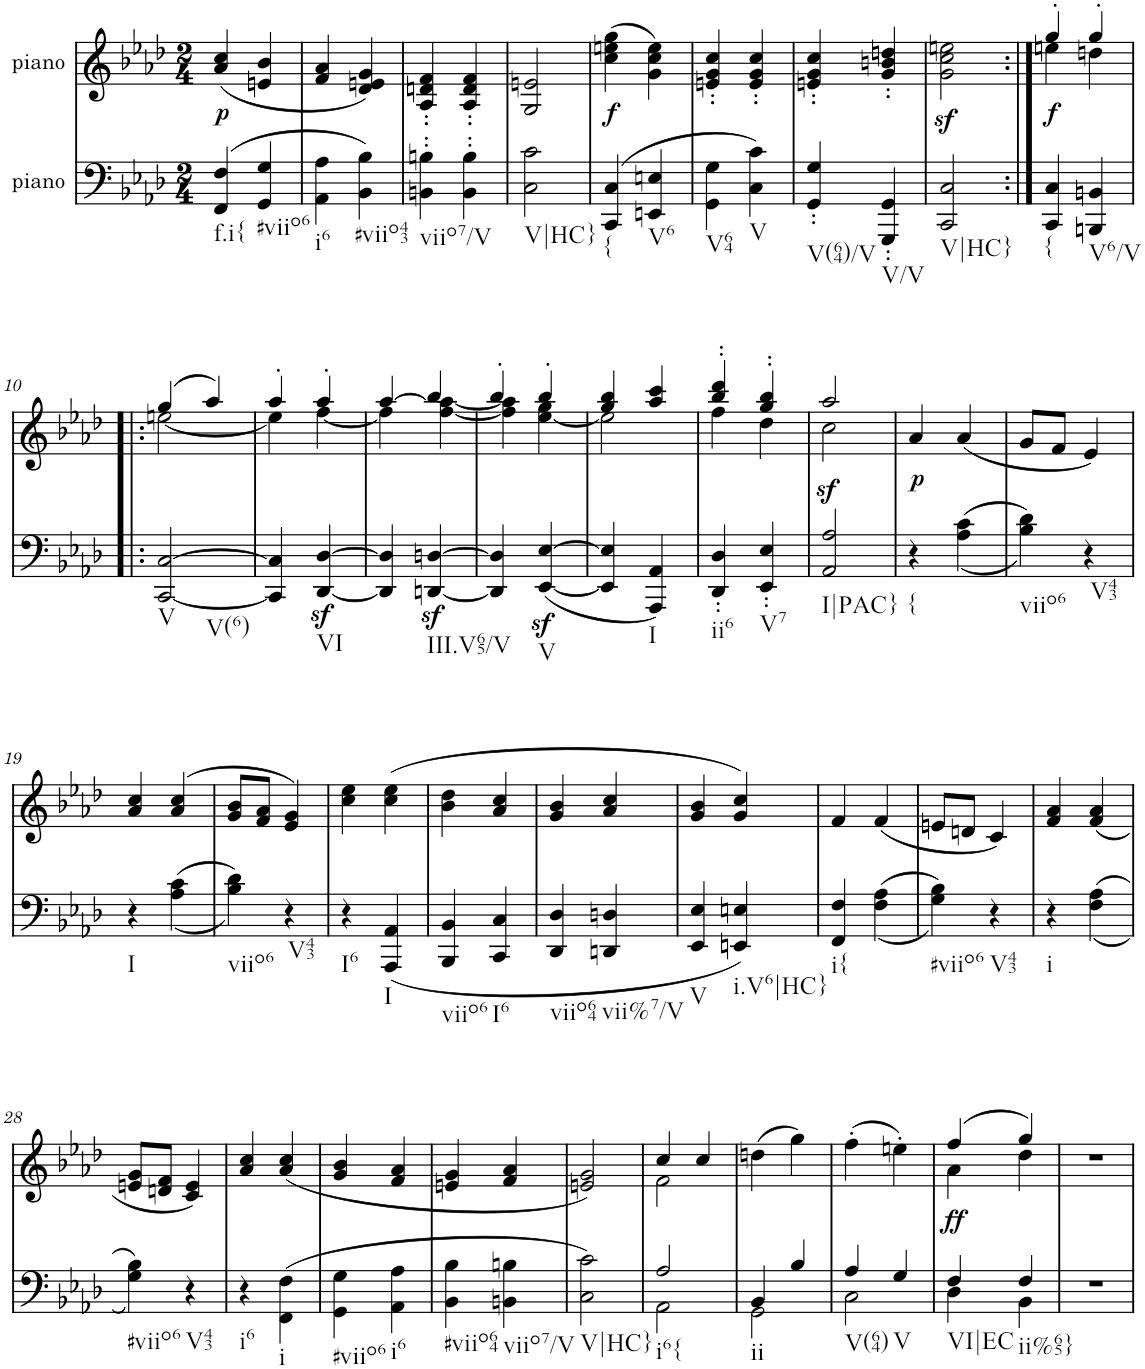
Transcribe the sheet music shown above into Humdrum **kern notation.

**kern	**kern	**text	**dynam
*part2	*part1	*part1	*part1
*staff2	*staff1	*staff1	*staff1
*I"piano	*I"piano	*	*
*I'Pno	*I'Pno	*	*
*clefF4	*clefG2	*	*
*k[b-e-a-d-]	*k[b-e-a-d-]	*	*
*f:	*f:	*	*
*M2/4	*M2/4	*	*
=1	=1	=1	=1
!LO:TX:b:t=f.i{	!	!	!
!	!	!LO:LY:b	!
(4FF/ 4F/	(4a-/ 4cc/	.	.
!LO:TX:b:t=#viio6	!	!	!
4GG/ 4G/	4en/ 4b-/	.	.
=2	=2	=2	=2
!LO:TX:b:t=i6	!	!	!
4AA-\ 4A-\	4f/ 4a-/	.	.
!LO:TX:b:t=#viio43	!	!	!
4BB-\ 4B-\)	4d-/ 4en/ 4g/)	.	.
=3	=3	=3	=3
!LO:TX:b:t=viio7/V	!	!	!
4BBn\' 4Bn\'	4A-/' 4dn/' 4f/'	.	.
4BB\' 4B\'	4A-/' 4d/' 4f/'	.	.
=4	=4	=4	=4
!LO:TX:b:t=V|HC}	!	!	!
2C\ 2c\	2G/ 2en/	.	.
=5	=5	=5	=5
!LO:TX:b:t={	!	!	!
!	!	!LO:LY:b	!
(4CC/ 4C/	(4cc\ 4een\ 4gg\	.	.
!LO:TX:b:t=V6	!	!	!
4EEn/ 4En/	4g\ 4cc\ 4ee\)	.	.
=6	=6	=6	=6
!LO:TX:b:t=V64	!	!	!
4GG\ 4G\	4en/' 4g/' 4cc/'	.	.
!LO:TX:b:t=V	!	!	!
4C\ 4c\)	4e/' 4g/' 4cc/'	.	.
=7	=7	=7	=7
!LO:TX:b:t=V(64)/V	!	!	!
4GG/' 4G/'	4en/' 4g/' 4cc/'	.	.
!LO:TX:b:t=V/V	!	!	!
4GGG/' 4GG/'	4g/' 4bn/' 4ddn/'	.	.
=8	=8	=8	=8
!LO:TX:b:t=V|HC}	!	!	!
2CC/ 2C/	2g\z< 2cc\z< 2een\z<	.	.
=9:|!	=9:|!	=9:|!	=9:|!
*	*^	*	*
!LO:TX:b:t={	!	!	!	!
!	!	!	!LO:LY:b	!
4CC/ 4C/	4gg'/	4een\	.	.
!LO:TX:b:t=V6/V	!	!	!	!
4BBBn/ 4BBn/	4gg'/	4ddn\	.	.
!!LO:LB:g=z	!!
=10!|:	=10!|:	=10!|:	=10!|:	=10!|:
!LO:TX:b:t=V	!	!	!	!
!LO:TX:b:t=V(6)	!	!	!	!
[2CC/ [2C/	(4gg/	[2een\	.	.
.	4aa-/)	.	.	.
=11	=11	=11	=11	=11
4CC/] 4C/]	4aa-'/	4ee\]	.	.
!LO:TX:b:t=VI	!	!	!	!
[4DD-/z< [4D-/z<	4aa-'/	[4ff\	.	.
=12	=12	=12	=12	=12
4DD-/] 4D-/]	[4aa-/	4ff\]	.	.
!LO:TX:b:t=III.V65/V	!	!	!	!
[4DDn/z< [4Dn/z<	4bb-/	[4ff\ 4aa-\_	.	.
=13	=13	=13	=13	=13
4DD/] 4D/]	4bb-'/	4ff\] 4aa-\]	.	.
!LO:TX:b:t=V	!	!	!	!
([4EE-/z< [4E-/z<	4bb-'/	[4ee-\ 4gg\	.	.
=14	=14	=14	=14	=14
4EE-/] 4E-/]	4gg/ 4bb-/	2ee-\]	.	.
!LO:TX:b:t=I	!	!	!	!
4AAA-/ 4AA-/)	4aa-/ 4ccc/	.	.	.
=15	=15	=15	=15	=15
!LO:TX:b:t=ii6	!	!	!	!
4DD-/' 4D-/'	4bb-/' 4ddd-/'	4ff\	.	.
!LO:TX:b:t=V7	!	!	!	!
4EE-/' 4E-/'	4gg/' 4bb-/'	4dd-\	.	.
=16	=16	=16	=16	=16
!LO:TX:b:t=I|PAC}	!	!	!	!
!	!	!	!	!LO:DY:b
2AA-/ 2A-/	2aa-/	2cc\	.	sf
=17	=17	=17	=17	=17
!LO:TX:b:t={	!	!	!	!
!	!	!	!LO:LY:b	!
*	*v	*v	*	*
4r	4a-/	.	.
(<(4A-\ 4c\	(4a-/	.	.
=18	=18	=18	=18
!LO:TX:b:t=viio6	!	!	!
4B-\ 4d-\))	8g/L	.	.
.	8f/J	.	.
!LO:TX:b:t=V43	!	!	!
4r	4e-/)	.	.
!!LO:LB:g=z
=19	=19	=19	=19
!LO:TX:b:t=I	!	!	!
4r	4a-/ 4cc/	.	.
(<(4A-\ 4c\	(>4a-/ 4cc/	.	.
=20	=20	=20	=20
!LO:TX:b:t=viio6	!	!	!
4B-\ 4d-\))	8g/ 8b-/L	.	.
.	8f/ 8a-/J	.	.
!LO:TX:b:t=V43	!	!	!
4r	4e-/ 4g/)	.	.
=21	=21	=21	=21
!LO:TX:b:t=I6	!	!	!
4r	4cc\ 4ee-\	.	.
!LO:TX:b:t=I	!	!	!
(<4AAA-/ 4AA-/	(4cc\ 4ee-\	.	.
=22	=22	=22	=22
!LO:TX:b:t=viio6	!	!	!
4BBB-/ 4BB-/	4b-\ 4dd-\	.	.
!LO:TX:b:t=I6	!	!	!
4CC/ 4C/	4a-/ 4cc/	.	.
=23	=23	=23	=23
!LO:TX:b:t=viio64	!	!	!
4DD-/ 4D-/	4g/ 4b-/	.	.
!LO:TX:b:t=vii%7/V	!	!	!
4DDn/ 4Dn/	4a-/ 4cc/	.	.
=24	=24	=24	=24
!LO:TX:b:t=V	!	!	!
4EE-/ 4E-/	4g/ 4b-/	.	.
!LO:TX:b:t=i.V6|HC}	!	!	!
4EEn/ 4En/)	4g/ 4cc/)	.	.
=25	=25	=25	=25
!LO:TX:b:t=i{	!	!	!
4FF/ 4F/	4f/	.	.
(<(4F\ 4A-\	(4f/	.	.
=26	=26	=26	=26
!LO:TX:b:t=#viio6	!	!	!
4G\ 4B-\))	8en/L	.	.
.	8dn/J	.	.
!LO:TX:b:t=V43	!	!	!
4r	4c/)	.	.
=27	=27	=27	=27
!LO:TX:b:t=i	!	!	!
4r	4f/ 4a-/	.	.
((<4F\ 4A-\	(4f/ 4a-/	.	.
!!LO:LB:g=z
=28	=28	=28	=28
!LO:TX:b:t=#viio6	!	!	!
4G\ 4B-\))	8en/ 8g/L	.	.
.	8dn/ 8f/J	.	.
!LO:TX:b:t=V43	!	!	!
4r	4c/ 4e/)	.	.
=29	=29	=29	=29
!LO:TX:b:t=i6	!	!	!
4r	4a-/ 4cc/	.	.
!LO:TX:b:t=i	!	!	!
(4FF\ 4F\	(4a-/ 4cc/	.	.
=30	=30	=30	=30
!LO:TX:b:t=#viio6	!	!	!
4GG\ 4G\	4g/ 4b-/	.	.
!LO:TX:b:t=i6	!	!	!
4AA-\ 4A-\	4f/ 4a-/	.	.
=31	=31	=31	=31
!LO:TX:b:t=#viio64	!	!	!
4BB-\ 4B-\	4en/ 4g/	.	.
!LO:TX:b:t=viio7/V	!	!	!
4BBn\ 4Bn\	4f/ 4a-/	.	.
=32	=32	=32	=32
!LO:TX:b:t=V|HC}	!	!	!
2C\ 2c\)	2en/ 2g/)	.	.
=33	=33	=33	=33
*^	*^	*	*
!LO:TX:b:t=i6{	!	!	!	!	!
2A-/	2AA-\	4cc/	2f\	.	.
.	.	4cc/	.	.	.
*	*	*v	*v	*	*
=34	=34	=34	=34	=34
!LO:TX:b:t=ii	!	!	!	!
4BB-/	2GG\	(4ddn\	.	.
4B-/	.	4gg\)	.	.
=35	=35	=35	=35	=35
!LO:TX:b:t=V(64)	!	!	!	!
4A-/	2C\	(4ff'\	.	.
!LO:TX:b:t=V	!	!	!	!
4G/	.	4een'\)	.	.
=36	=36	=36	=36	=36
!LO:TX:b:t=VI|EC	!	!	!	!
!	!	!	!LO:LY:b	!
*	*	*^	*	*
4F/	4D-\	(4ff/	4a-\	.	.
!LO:TX:b:t=ii%65}	!	!	!	!	!
4F/	4BB-\	4gg/)	4dd-\	.	.
*v	*v	*	*	*	*
*	*v	*v	*	*
=37	=37	=37	=37
2r	2r	.	.
=	=	=	=
*-	*-	*-	*-
